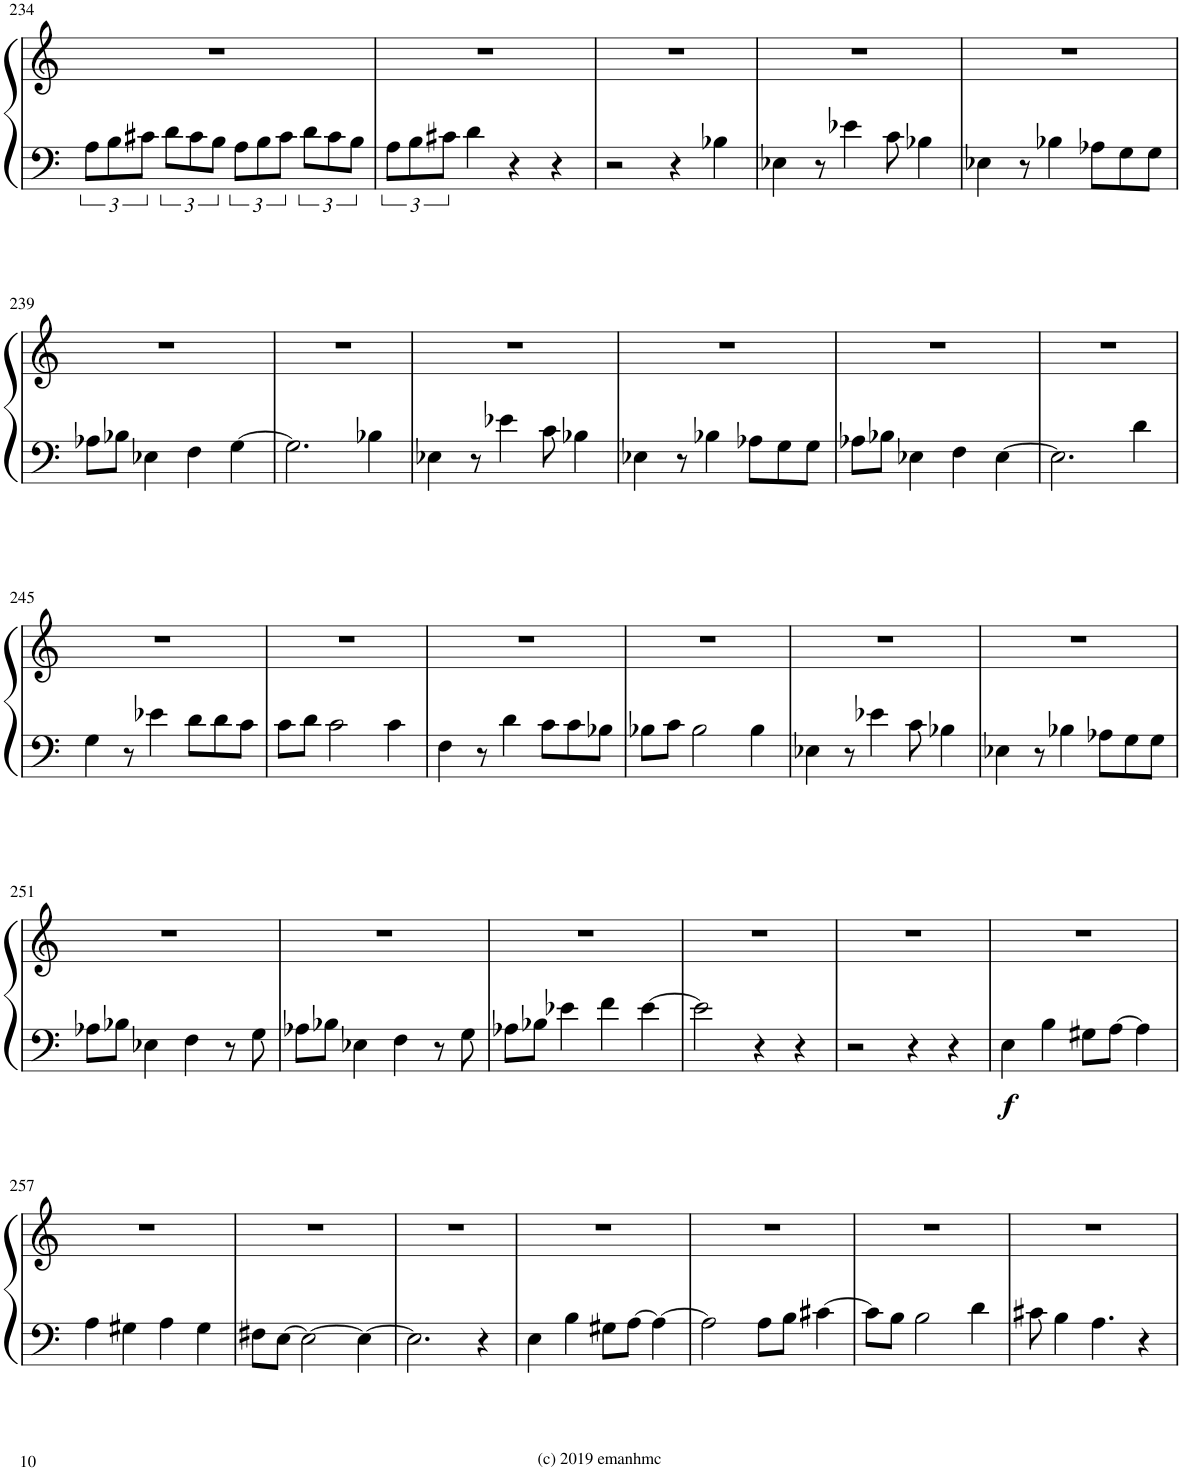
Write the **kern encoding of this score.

**kern	**kern	**dynam
*part1	*part1	*part1
*staff2	*staff1	*staff1/2
*I"Piano	*	*
*I'Pno.	*	*
!!LO:PB:g=z
*clefF4	*clefG2	*
*k[]	*k[]	*
*M4/4	*M4/4	*
*met(c)	*met(c)	*
=234	=234	=234
12A\L	1r	.
12B\	.	.
12c#X\J	.	.
12d\L	.	.
12c#\	.	.
12B\J	.	.
12A\L	.	.
12B\	.	.
12c#\J	.	.
12d\L	.	.
12c#\	.	.
12B\J	.	.
=235	=235	=235
12A\L	1r	.
12B\	.	.
12c#X\J	.	.
4d\	.	.
4r	.	.
4r	.	.
=236	=236	=236
2r	1r	.
4r	.	.
4B-X\	.	.
=237	=237	=237
4E-X\	1r	.
8r	.	.
4e-X\	.	.
8c\	.	.
4B-X\	.	.
=238	=238	=238
4E-X\	1r	.
8r	.	.
4B-X\	.	.
8A-X\L	.	.
8G\	.	.
8G\J	.	.
!!LO:LB:g=z
=239	=239	=239
8A-X\L	1r	.
8B-X\J	.	.
4E-X\	.	.
4F\	.	.
[4G\	.	.
=240	=240	=240
2.G\]	1r	.
4B-X\	.	.
=241	=241	=241
4E-X\	1r	.
8r	.	.
4e-X\	.	.
8c\	.	.
4B-X\	.	.
=242	=242	=242
4E-X\	1r	.
8r	.	.
4B-X\	.	.
8A-X\L	.	.
8G\	.	.
8G\J	.	.
=243	=243	=243
8A-X\L	1r	.
8B-X\J	.	.
4E-X\	.	.
4F\	.	.
[4E-\	.	.
=244	=244	=244
2.E-\]	1r	.
4d\	.	.
!!LO:LB:g=z
=245	=245	=245
4G\	1r	.
8r	.	.
4e-X\	.	.
8d\L	.	.
8d\	.	.
8c\J	.	.
=246	=246	=246
8c\L	1r	.
8d\J	.	.
2c\	.	.
4c\	.	.
=247	=247	=247
4F\	1r	.
8r	.	.
4d\	.	.
8c\L	.	.
8c\	.	.
8B-X\J	.	.
=248	=248	=248
8B-X\L	1r	.
8c\J	.	.
2B-\	.	.
4B-\	.	.
=249	=249	=249
4E-X\	1r	.
8r	.	.
4e-X\	.	.
8c\	.	.
4B-X\	.	.
=250	=250	=250
4E-X\	1r	.
8r	.	.
4B-X\	.	.
8A-X\L	.	.
8G\	.	.
8G\J	.	.
!!LO:LB:g=z
=251	=251	=251
8A-X\L	1r	.
8B-X\J	.	.
4E-X\	.	.
4F\	.	.
8r	.	.
8G\	.	.
=252	=252	=252
8A-X\L	1r	.
8B-X\J	.	.
4E-X\	.	.
4F\	.	.
8r	.	.
8G\	.	.
=253	=253	=253
8A-X\L	1r	.
8B-X\J	.	.
4e-X\	.	.
4f\	.	.
[4e-\	.	.
=254	=254	=254
2e-\]	1r	.
4r	.	.
4r	.	.
=255	=255	=255
2r	1r	.
4r	.	.
4r	.	.
=256	=256	=256
!	!	!LO:DY:b=2
4E\	1r	f
4B\	.	.
8G#X\L	.	.
[8A\J	.	.
4A\]	.	.
!!LO:LB:g=z
=257	=257	=257
4A\	1r	.
4G#X\	.	.
4A\	.	.
4G#\	.	.
=258	=258	=258
8F#X\L	1r	.
[8E\J	.	.
2E\_	.	.
4E\_	.	.
=259	=259	=259
2.E\]	1r	.
4r	.	.
=260	=260	=260
4E\	1r	.
4B\	.	.
8G#X\L	.	.
[8A\J	.	.
4A\_	.	.
=261	=261	=261
2A\]	1r	.
8A\L	.	.
8B\J	.	.
[4c#X\	.	.
=262	=262	=262
8c#\L]	1r	.
8B\J	.	.
2B\	.	.
4d\	.	.
=263	=263	=263
8c#X\	1r	.
4B\	.	.
4.A\	.	.
4r	.	.
=	=	=
*-	*-	*-
